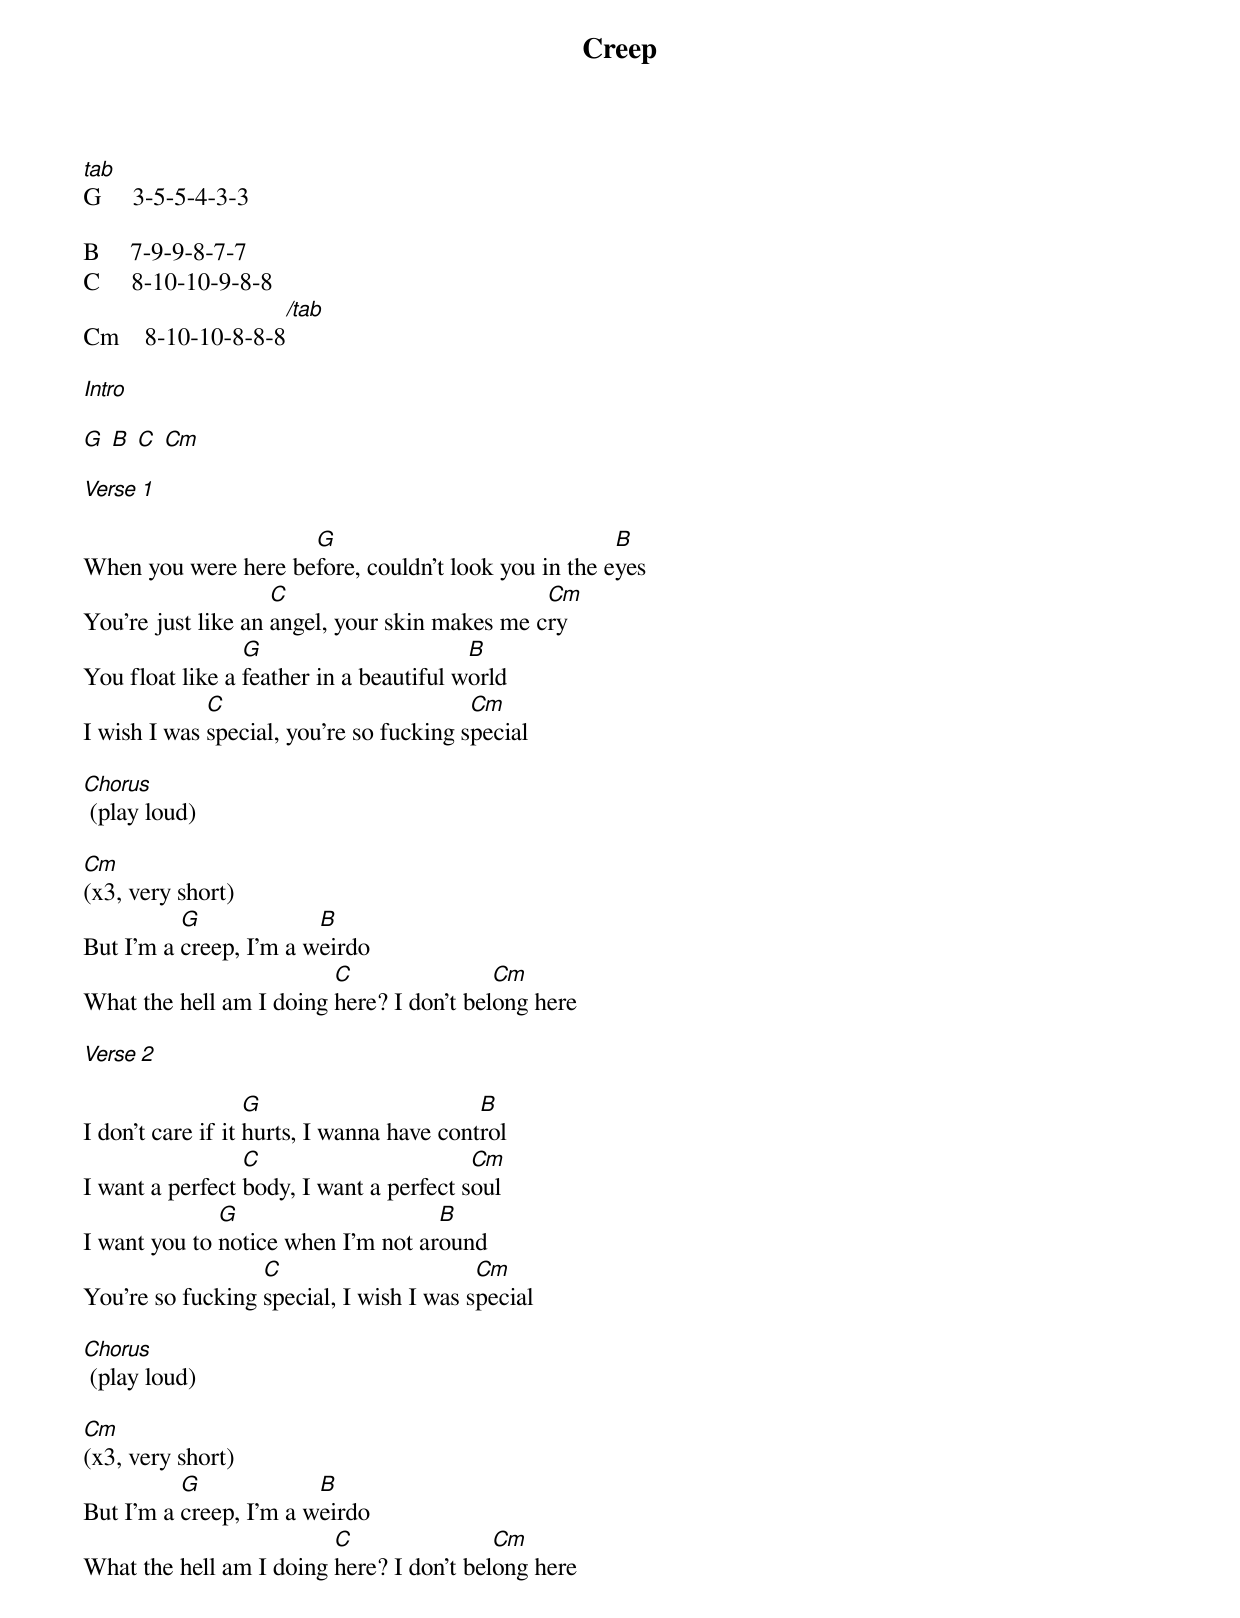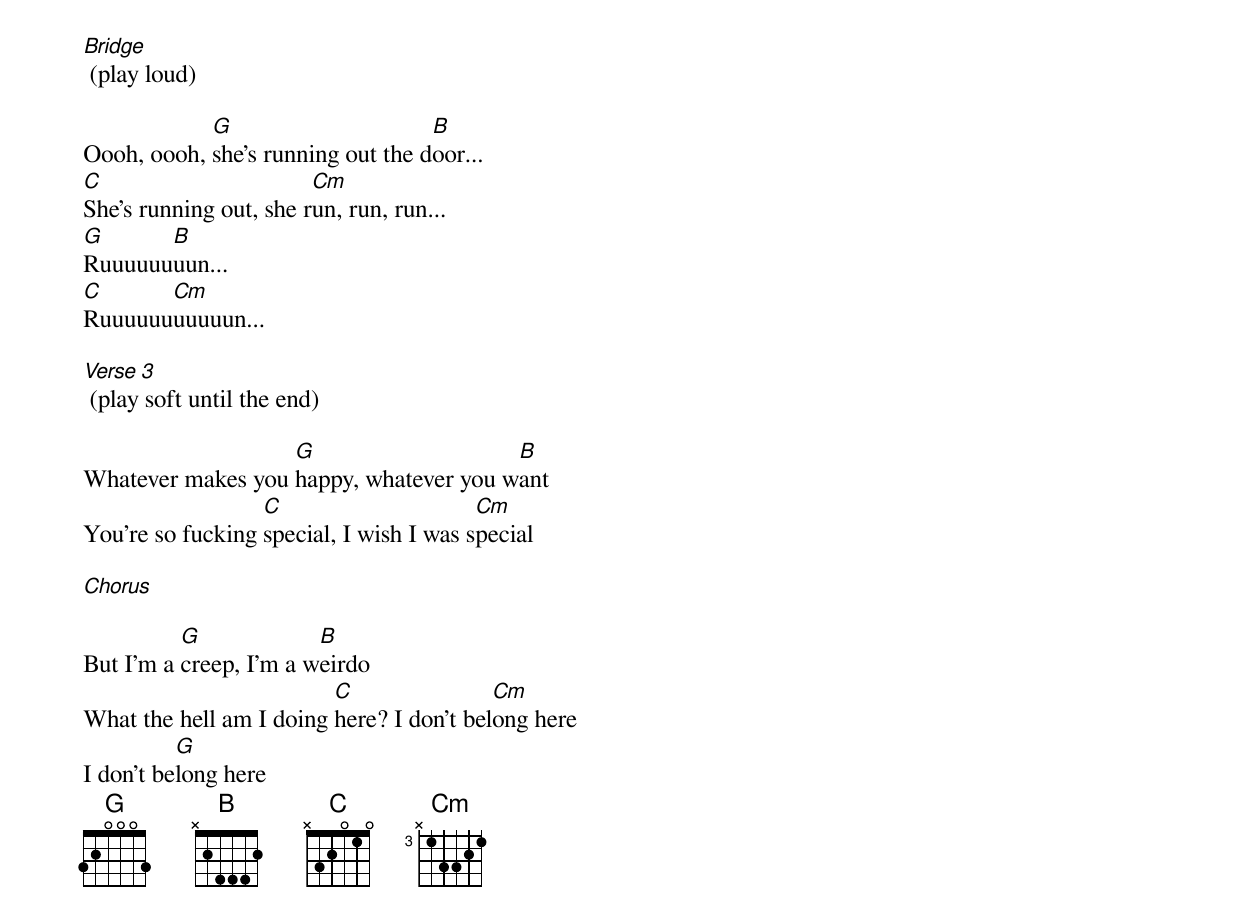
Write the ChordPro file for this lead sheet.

{title: Creep}

[tab]G     3-5-5-4-3-3

B     7-9-9-8-7-7
C     8-10-10-9-8-8
Cm    8-10-10-8-8-8[/tab]

[Intro]

[G] [B] [C] [Cm]

[Verse 1]

When you were here be[G]fore, couldn't look you in the e[B]yes
You're just like an [C]angel, your skin makes me c[Cm]ry
You float like a [G]feather in a beautiful w[B]orld
I wish I was [C]special, you're so fucking s[Cm]pecial

[Chorus] (play loud)

[Cm](x3, very short)
But I'm a [G]creep, I'm a w[B]eirdo
What the hell am I doing [C]here? I don't bel[Cm]ong here

[Verse 2]

I don't care if it [G]hurts, I wanna have cont[B]rol
I want a perfect [C]body, I want a perfect s[Cm]oul
I want you to [G]notice when I'm not ar[B]ound
You're so fucking [C]special, I wish I was s[Cm]pecial

[Chorus] (play loud)

[Cm](x3, very short)
But I'm a [G]creep, I'm a w[B]eirdo
What the hell am I doing [C]here? I don't bel[Cm]ong here

[Bridge] (play loud)

Oooh, oooh, [G]she's running out the d[B]oor...
[C]She's running out, she r[Cm]un, run, run...
[G]Ruuuuuu[B]uun...
[C]Ruuuuuu[Cm]uuuuun...

[Verse 3] (play soft until the end)

Whatever makes you [G]happy, whatever you w[B]ant
You're so fucking [C]special, I wish I was s[Cm]pecial

[Chorus]

But I'm a [G]creep, I'm a w[B]eirdo
What the hell am I doing [C]here? I don't bel[Cm]ong here
I don't be[G]long here
